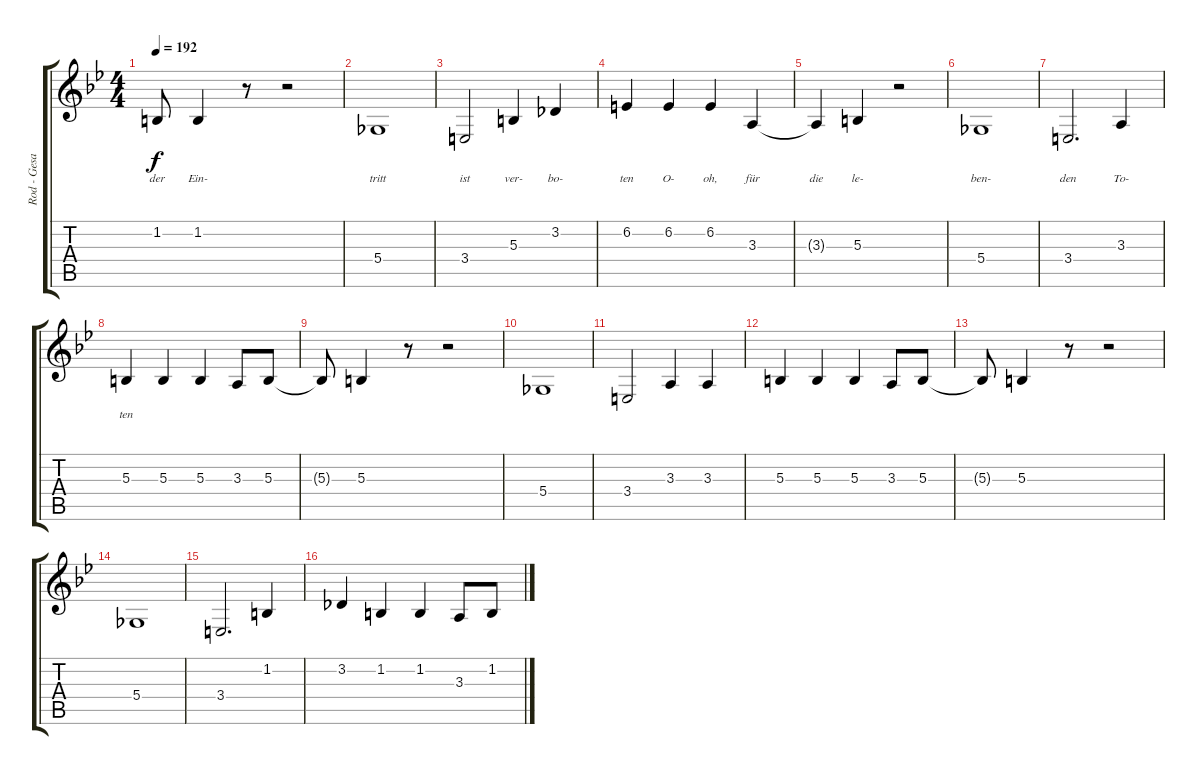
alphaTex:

\track ("Rod - Gesang" "Rod - Gesa") {instrument lead8bassandlead}
\staff {score tabs}
\tuning (Eb4 Bb3 Gb3 Db3 Ab2 Eb2) {hide}
\ts (4 4)
\tempo 192
\clef g2
\ks bb
1.2{t}.8{lyrics (0 "der") lyrics (1 "") lyrics (2 "") lyrics (3 "") lyrics (4 "") dy f} 1.2.4{lyrics (0 "Ein-") lyrics (1 "") lyrics (2 "") lyrics (3 "") lyrics (4 "")} r.8 r.2 |
5.4.1{lyrics (0 "tritt") lyrics (1 "") lyrics (2 "") lyrics (3 "") lyrics (4 "")} |
3.4.2{lyrics (0 "ist") lyrics (1 "") lyrics (2 "") lyrics (3 "") lyrics (4 "")} 5.3.4{lyrics (0 "ver-") lyrics (1 "") lyrics (2 "") lyrics (3 "") lyrics (4 "")} 3.2.4{lyrics (0 "bo-") lyrics (1 "") lyrics (2 "") lyrics (3 "") lyrics (4 "")} |
6.2.4{lyrics (0 "ten") lyrics (1 "") lyrics (2 "") lyrics (3 "") lyrics (4 "")} 6.2.4{lyrics (0 "O-") lyrics (1 "") lyrics (2 "") lyrics (3 "") lyrics (4 "")} 6.2.4{lyrics (0 "oh,") lyrics (1 "") lyrics (2 "") lyrics (3 "") lyrics (4 "")} 3.3.4{lyrics (0 "für") lyrics (1 "") lyrics (2 "") lyrics (3 "") lyrics (4 "")} |
3.3{t}.4{lyrics (0 "die") lyrics (1 "") lyrics (2 "") lyrics (3 "") lyrics (4 "")} 5.3.4{lyrics (0 "le-") lyrics (1 "") lyrics (2 "") lyrics (3 "") lyrics (4 "")} r.2 |
5.4.1{lyrics (0 "ben-") lyrics (1 "") lyrics (2 "") lyrics (3 "") lyrics (4 "")} |
3.4.2{d lyrics (0 "den") lyrics (1 "") lyrics (2 "") lyrics (3 "") lyrics (4 "")} 3.3.4{lyrics (0 "To-") lyrics (1 "") lyrics (2 "") lyrics (3 "") lyrics (4 "")} |
5.3.4{lyrics (0 "ten") lyrics (1 "") lyrics (2 "") lyrics (3 "") lyrics (4 "")} 5.3.4 5.3.4 3.3.8 5.3.8 |
5.3{t}.8 5.3.4 r.8 r.2 |
5.4.1 |
3.4.2 3.3.4 3.3.4 |
5.3.4 5.3.4 5.3.4 3.3.8 5.3.8 |
5.3{t}.8 5.3.4 r.8 r.2 |
5.4.1 |
3.4.2{d} 1.2.4 |
3.2.4 1.2.4 1.2.4 3.3.8 1.2.8
